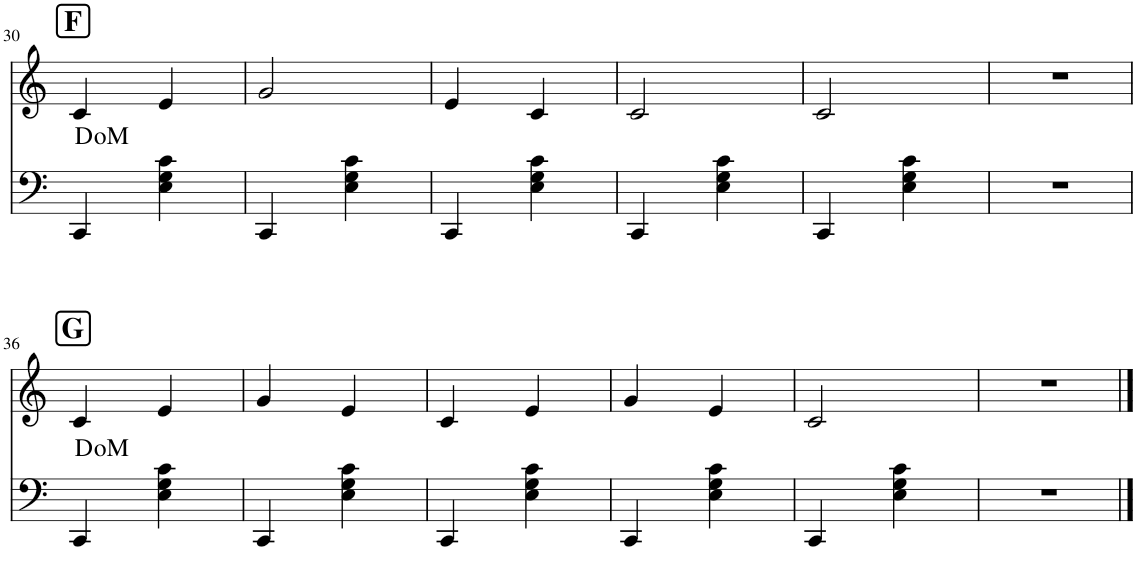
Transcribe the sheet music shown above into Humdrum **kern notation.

**kern	**kern	**harte
*part2	*part1	*part1
*staff2	*staff1	*
*I"Piano	*I"Accordéon	*
*I'Pno	*I'Acc	*
!!LO:PB:g=z
*clefF4	*clefG2	*
*k[]	*k[]	*
*M2/4	*M2/4	*
!!LO:REH:place=s1:a:B:cj:fs=14:t=F
=30	=30	=30
4CC/	4c/	D:dim
4E\ 4G\ 4c\	4e/	.
=31	=31	=31
4CC/	2g/	.
4E\ 4G\ 4c\	.	.
=32	=32	=32
4CC/	4e/	.
4E\ 4G\ 4c\	4c/	.
=33	=33	=33
4CC/	2c/	.
4E\ 4G\ 4c\	.	.
=34	=34	=34
4CC/	2c/	.
4E\ 4G\ 4c\	.	.
=35	=35	=35
2r	2r	.
!!LO:LB:g=z
!!LO:REH:place=s1:a:B:cj:fs=14:t=G
=36	=36	=36
4CC/	4c/	D:dim
4E\ 4G\ 4c\	4e/	.
=37	=37	=37
4CC/	4g/	.
4E\ 4G\ 4c\	4e/	.
=38	=38	=38
4CC/	4c/	.
4E\ 4G\ 4c\	4e/	.
=39	=39	=39
4CC/	4g/	.
4E\ 4G\ 4c\	4e/	.
=40	=40	=40
4CC/	2c/	.
4E\ 4G\ 4c\	.	.
=41	=41	=41
2r	2r	.
==	==	==
*-	*-	*-
